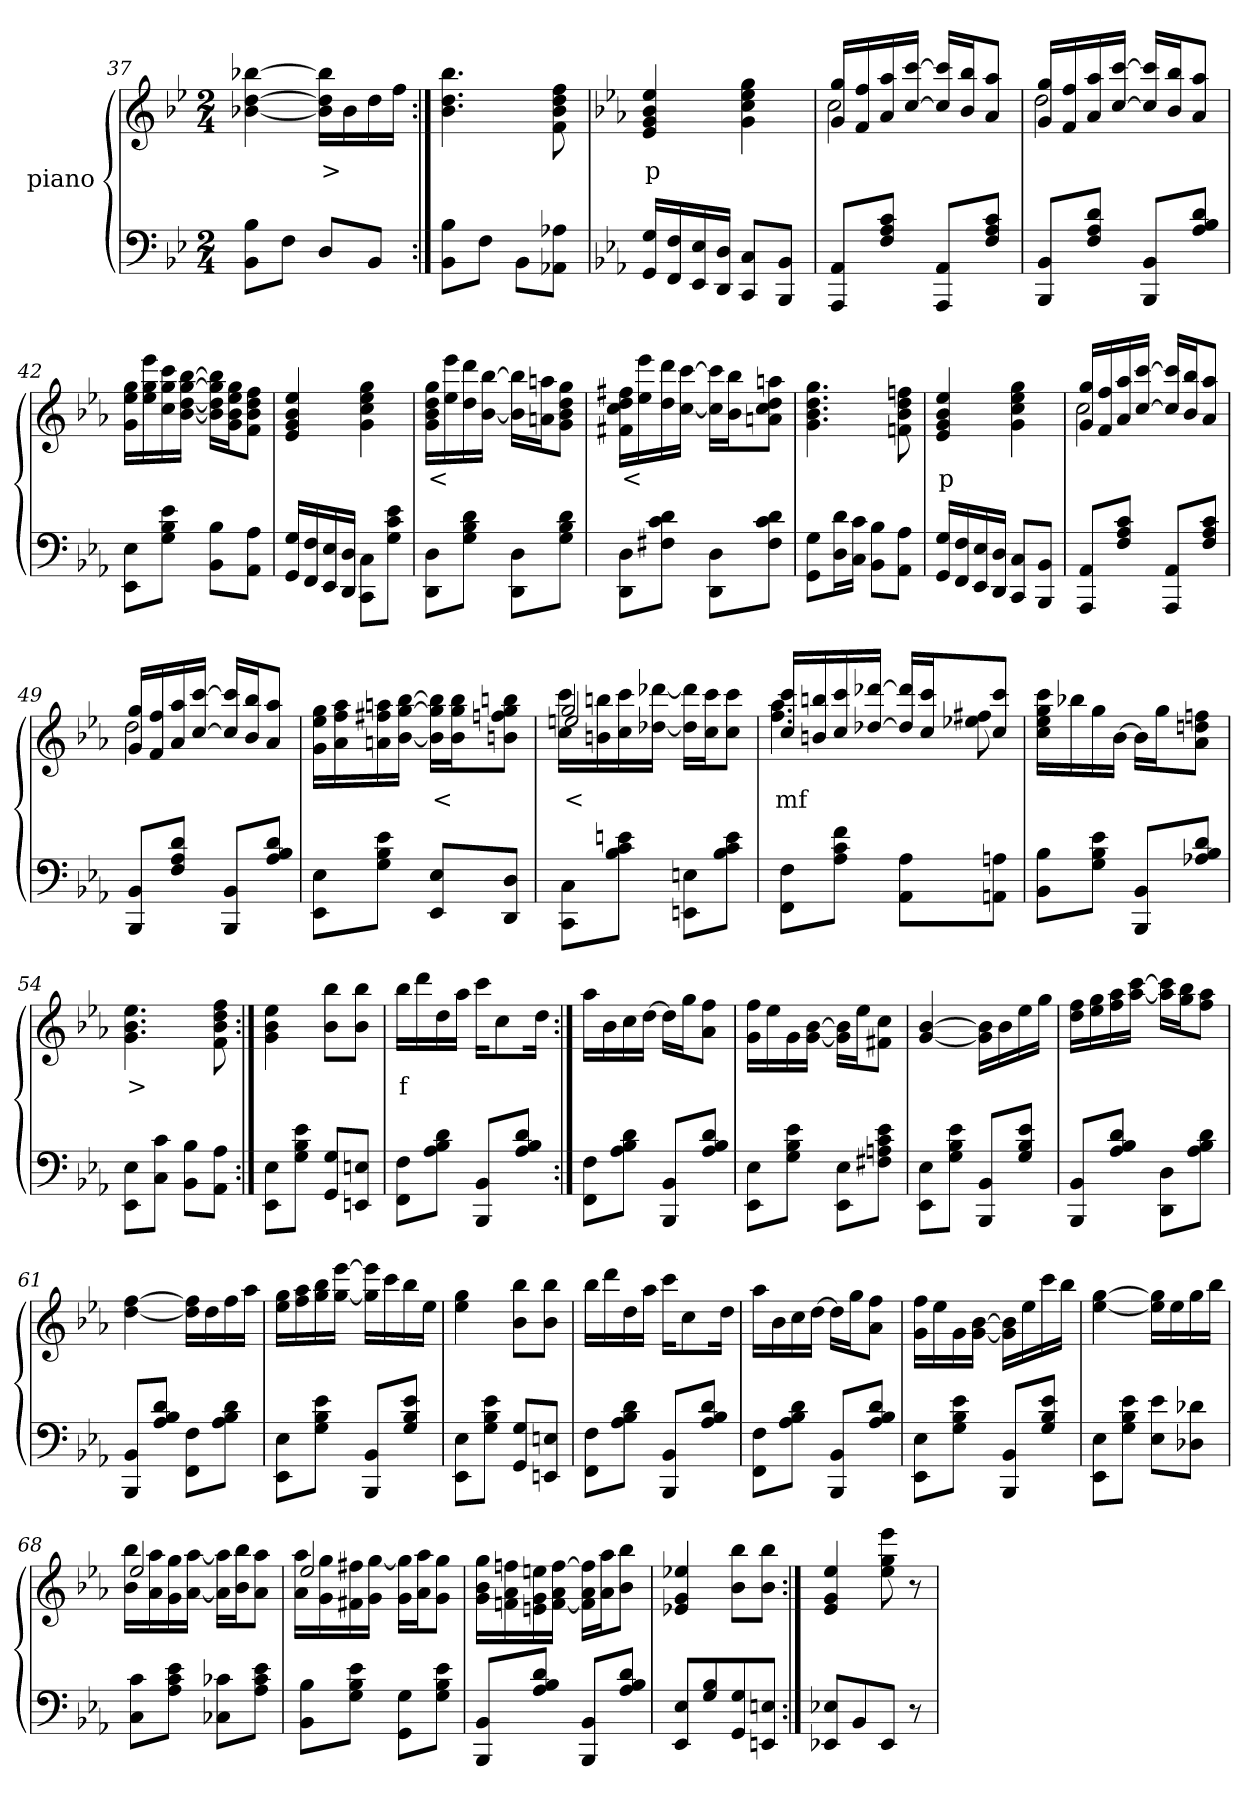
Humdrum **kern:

**kern	**kern	**text
*part2	*part1	*part1
*staff2	*staff1	*staff1
*I"piano	*I"piano	*
*clefF4	*clefG2	*
*k[b-e-]	*k[b-e-]	*
*M2/4	*M2/4	*
=37	=37	=37
8B- 8BB-L	[4bb-X [4dd [4b-X	.
8FJ	.	.
8DL	16bb-] 16dd] 16b-]LL	>
.	16b-	.
8BB-J	16dd	.
.	16ffJJ	.
=38:|!	=38:|!	=38:|!
8B- 8BB-L	4.bb- 4.dd 4.b-	.
8FJ	.	.
8BB-L	.	.
8A-X 8AA-XJ	8ff 8dd 8b- 8f	.
=39	=39	=39
*k[b-e-a-]	*k[b-e-a-]	*
16G 16GGLL	4ee- 4b- 4g 4e-	p
16F 16FF	.	.
16E- 16EE-	.	.
16D 16DDJJ	.	.
8C 8CCL	4gg 4ee- 4cc 4g	.
8BB- 8BBB-J	.	.
=40	=40	=40
*	*^	*
8AA- 8AAA-L	16gg 16gLL	2cc	.
.	16ff 16f	.	.
8c 8A- 8FJ	16aa- 16a-	.	.
.	[16ccc [16ccJJ	.	.
8AA- 8AAA-L	16ccc] 16cc]LL	.	.
.	16bb- 16b-J	.	.
8c 8A- 8FJ	8aa- 8a-J	.	.
=41	=41	=41	=41
8BB- 8BBB-L	16gg 16gLL	2dd	.
.	16ff 16f	.	.
8d 8A- 8FJ	16aa- 16a-	.	.
.	[16ccc [16ccJJ	.	.
8BB- 8BBB-L	16ccc] 16cc]LL	.	.
.	16bb- 16b-J	.	.
8d 8B- 8A-J	8aa- 8a-J	.	.
*	*v	*v	*
=42	=42	=42
8E- 8EE-L	16gg 16ee- 16gLL	.
.	16eee- 16gg 16ee-	.
8e- 8B- 8GJ	16ccc 16gg 16cc	.
.	[16bb- [16gg [16dd [16b-JJ	.
8B- 8BB-L	16bb-] 16gg] 16dd] 16b-]LL	.
.	16gg 16ee- 16b- 16gJ	.
8A- 8AA-J	8ff 8dd 8b- 8fJ	.
=43	=43	=43
16G 16GGLL	4ee- 4b- 4g 4e-	.
16F 16FF	.	.
16E- 16EE-	.	.
16D 16DDJJ	.	.
8C 8CCL	4gg 4ee- 4cc 4g	.
8e- 8c 8GJ	.	.
=44	=44	=44
8D 8DDL	16gg 16dd 16b- 16gLL	<
.	16eee- 16ee-	.
8d 8B- 8GJ	16ddd 16dd	.
.	[16bb- [16b-JJ	.
8D 8DDL	16bb-] 16b-]LL	.
.	16aan 16anJ	.
8d 8B- 8GJ	8gg 8dd 8b- 8gJ	.
=45	=45	=45
8D 8DDL	16ff#X 16dd 16cc 16f#XLL	<
.	16eee- 16ee-	.
8d 8c 8F#XJ	16ddd 16dd	.
.	[16ccc [16ccJJ	.
8D 8DDL	16ccc] 16cc]LL	.
.	16bb- 16b-J	.
8d 8c 8F#J	8aan 8dd 8cc 8anJ	.
=46	=46	=46
8G 8GGL	4.gg 4.dd 4.b- 4.g	.
16d 16DL	.	.
16c 16CJJ	.	.
8B- 8BB-L	.	.
8A- 8AA-J	8ffn 8dd 8b- 8fn	.
=47	=47	=47
16G 16GGLL	4ee- 4b- 4g 4e-	p
16F 16FF	.	.
16E- 16EE-	.	.
16D 16DDJJ	.	.
8C 8CCL	4gg 4ee- 4cc 4g	.
8BB- 8BBB-J	.	.
=48	=48	=48
*	*^	*
8AA- 8AAA-L	16gg 16gLL	2cc	.
.	16ff 16f	.	.
8c 8A- 8FJ	16aa- 16a-	.	.
.	[16ccc [16ccJJ	.	.
8AA- 8AAA-L	16ccc] 16cc]LL	.	.
.	16bb- 16b-J	.	.
8c 8A- 8FJ	8aa- 8a-J	.	.
=49	=49	=49	=49
8BB- 8BBB-L	16gg 16gLL	2dd	.
.	16ff 16f	.	.
8d 8A- 8FJ	16aa- 16a-	.	.
.	[16ccc [16ccJJ	.	.
8BB- 8BBB-L	16ccc] 16cc]LL	.	.
.	16bb- 16b-J	.	.
8d 8B- 8A-J	8aa- 8a-J	.	.
*	*v	*v	*
=50	=50	=50
8E- 8EE-L	16gg 16ee- 16gLL	.
.	16aa- 16ff 16a-	.
8e- 8B- 8GJ	16aan 16ff#X 16an	.
.	[16bb- [16gg [16b-JJ	.
8E- 8EE-L	16bb-] 16gg] 16b-]LL	<
.	16bb- 16gg 16b-J	.
8D 8DDJ	8bbn 8gg 8ffn 8bnJ	.
=51	=51	=51
*	*^	*
*	*	*^	*
8C 8CCL	2gg	16ccc 16ccLL	2een	<
.	.	16bn 16bbn	.	.
8en 8c 8B-J	.	16cc 16ccc	.	.
.	.	[16dd-X [16ddd-XJJ	.	.
8En 8EEnL	.	16dd-] 16ddd-]LL	.	.
.	.	16cc 16cccJ	.	.
8e 8c 8B-J	.	8cc 8cccJ	.	.
*	*	*v	*v	*
=52	=52	=52	=52
8F 8FFL	16ccc 16ccLL	4.ff 4.aa-	mf
.	16bbn 16bn	.	.
8f 8c 8A-J	16ccc 16cc	.	.
.	[16ddd-X [16dd-XJJ	.	.
8A- 8AA-L	16ddd-] 16dd-]LL	.	.
.	16ccc 16ccJ	.	.
8An 8AAnJ	8ccc 8ccJ	8ee-X 8ff#X	.
*	*v	*v	*
=53	=53	=53
8B- 8BB-L	16ccc 16gg 16ee- 16ccLL	.
.	16bb-X	.
8e- 8B- 8GJ	16gg	.
.	[16b-JJ	.
8BB- 8BBB-L	16b-LL]	.
.	16ggJ	.
8d 8B- 8A-XJ	8ffn 8ddn 8a-J	.
=54	=54	=54
8E- 8EE-L	4.ee- 4.b- 4.g	>
8c 8CJ	.	.
8B- 8BB-L	.	.
8A- 8AA-J	8ff 8dd 8b- 8f	.
=55:|!	=55:|!	=55:|!
8E- 8EE-L	4ee- 4b- 4g	.
8e- 8B- 8GJ	.	.
8G 8GGL	8bb- 8b-L	.
8En 8EEnJ	8bb- 8b-J	.
=56	=56	=56
8F 8FFL	16bb-LL	f
.	16ddd	.
8d 8B- 8A-J	16dd	.
.	16aa-JJ	.
8BB- 8BBB-L	16cccKL	.
.	8cc	.
8d 8B- 8A-J	.	.
.	16ddJk	.
=57:|!	=57:|!	=57:|!
8F 8FFL	16aa-LL	.
.	16b-	.
8d 8B- 8A-J	16cc	.
.	[16ddJJ	.
8BB- 8BBB-L	16ddLL]	.
.	16ggJ	.
8d 8B- 8A-J	8ff 8a-J	.
=58	=58	=58
8E- 8EE-L	16ff 16gLL	.
.	16ee-	.
8e- 8B- 8GJ	16g	.
.	[16b- [16gJJ	.
8E- 8EE-L	16b-] 16g]LL	.
.	16ee-J	.
8e- 8c 8An 8F#XJ	8cc 8f#XJ	.
=59	=59	=59
8E- 8EE-L	[4b- [4g	.
8e- 8B- 8GJ	.	.
8BB- 8BBB-L	16b-] 16g]LL	.
.	16b-	.
8e- 8B- 8GJ	16ee-	.
.	16ggJJ	.
=60	=60	=60
8BB- 8BBB-L	16ff 16ddLL	.
.	16gg 16ee-	.
8d 8B- 8A-J	16aa- 16ff	.
.	[16ccc [16aa-JJ	.
8D 8DDL	16ccc] 16aa-]LL	.
.	16bb- 16ggJ	.
8d 8B- 8A-J	8aa- 8ffJ	.
=61	=61	=61
8BB- 8BBB-L	[4ff [4dd	.
8d 8B- 8A-J	.	.
8F 8FFL	16ff] 16dd]LL	.
.	16dd	.
8d 8B- 8A-J	16ff	.
.	16aa-JJ	.
=62	=62	=62
8E- 8EE-L	16gg 16ee-LL	.
.	16aa- 16ff	.
8e- 8B- 8GJ	16bb- 16gg	.
.	[16eee- [16ggJJ	.
8BB- 8BBB-L	16eee-] 16gg]LL	.
.	16ccc	.
8e- 8B- 8GJ	16bb-	.
.	16ee-JJ	.
=63	=63	=63
8E- 8EE-L	4gg 4ee-	.
8e- 8B- 8GJ	.	.
8G 8GGL	8bb- 8b-L	.
8En 8EEnJ	8bb- 8b-J	.
=64	=64	=64
8F 8FFL	16bb-LL	.
.	16ddd	.
8d 8B- 8A-J	16dd	.
.	16aa-JJ	.
8BB- 8BBB-L	16cccKL	.
.	8cc	.
8d 8B- 8A-J	.	.
.	16ddJk	.
=65	=65	=65
8F 8FFL	16aa-LL	.
.	16b-	.
8d 8B- 8A-J	16cc	.
.	[16ddJJ	.
8BB- 8BBB-L	16ddLL]	.
.	16ggJ	.
8d 8B- 8A-J	8ff 8a-J	.
=66	=66	=66
8E- 8EE-L	16ff 16gLL	.
.	16ee-	.
8e- 8B- 8GJ	16g	.
.	[16b- [16gJJ	.
8BB- 8BBB-L	16b-] 16g]LL	.
.	16ee-	.
8e- 8B- 8GJ	16ccc	.
.	16bb-JJ	.
=67	=67	=67
8E- 8EE-L	[4gg [4ee-	.
8e- 8B- 8GJ	.	.
8e- 8E-L	16gg] 16ee-]LL	.
.	16ee-	.
8d-X 8D-XJ	16gg	.
.	16bb-JJ	.
=68	=68	=68
*	*^	*
8c 8CL	2ee-	16bb- 16b-LL	.
.	.	16aa- 16a-	.
8e- 8c 8A-J	.	16gg 16g	.
.	.	[16aa- [16a-JJ	.
8c-X 8C-XL	.	16aa-] 16a-]LL	.
.	.	16bb- 16b-J	.
8e- 8c- 8A-J	.	8aa- 8a-J	.
=69	=69	=69	=69
8B- 8BB-L	2ee-	16aa- 16a-LL	.
.	.	16gg 16g	.
8e- 8B- 8GJ	.	16ff#X 16f#X	.
.	.	[16gg 16gJJ	.
8G 8GGL	.	16gg] 16gLL	.
.	.	16aa- 16a-J	.
8e- 8B- 8GJ	.	8gg 8gJ	.
*	*v	*v	*
=70	=70	=70
8BB- 8BBB-L	16gg 16b- 16gLL	.
.	16ffn 16a- 16fn	.
8d 8B- 8A-J	16een 16g 16en	.
.	[16ff 16a- [16fJJ	.
8BB- 8BBB-L	16ff] 16a- 16f]LL	.
.	16aa- 16a-J	.
8d 8B- 8A-J	8bb- 8b-J	.
=71	=71	=71
8E- 8EE-L	4ee-X 4g 4e-X	.
8B- 8G	.	.
8G 8GG	8bb- 8b-L	.
8En 8EEnJ	8bb- 8b-J	.
=72:|!	=72:|!	=72:|!
8E-X 8EE-XL	4ee- 4g 4e-	.
8BB-	.	.
8EE-J	8eee- 8gg 8ee-	.
8r	8r	.
=	=	=
*-	*-	*-
